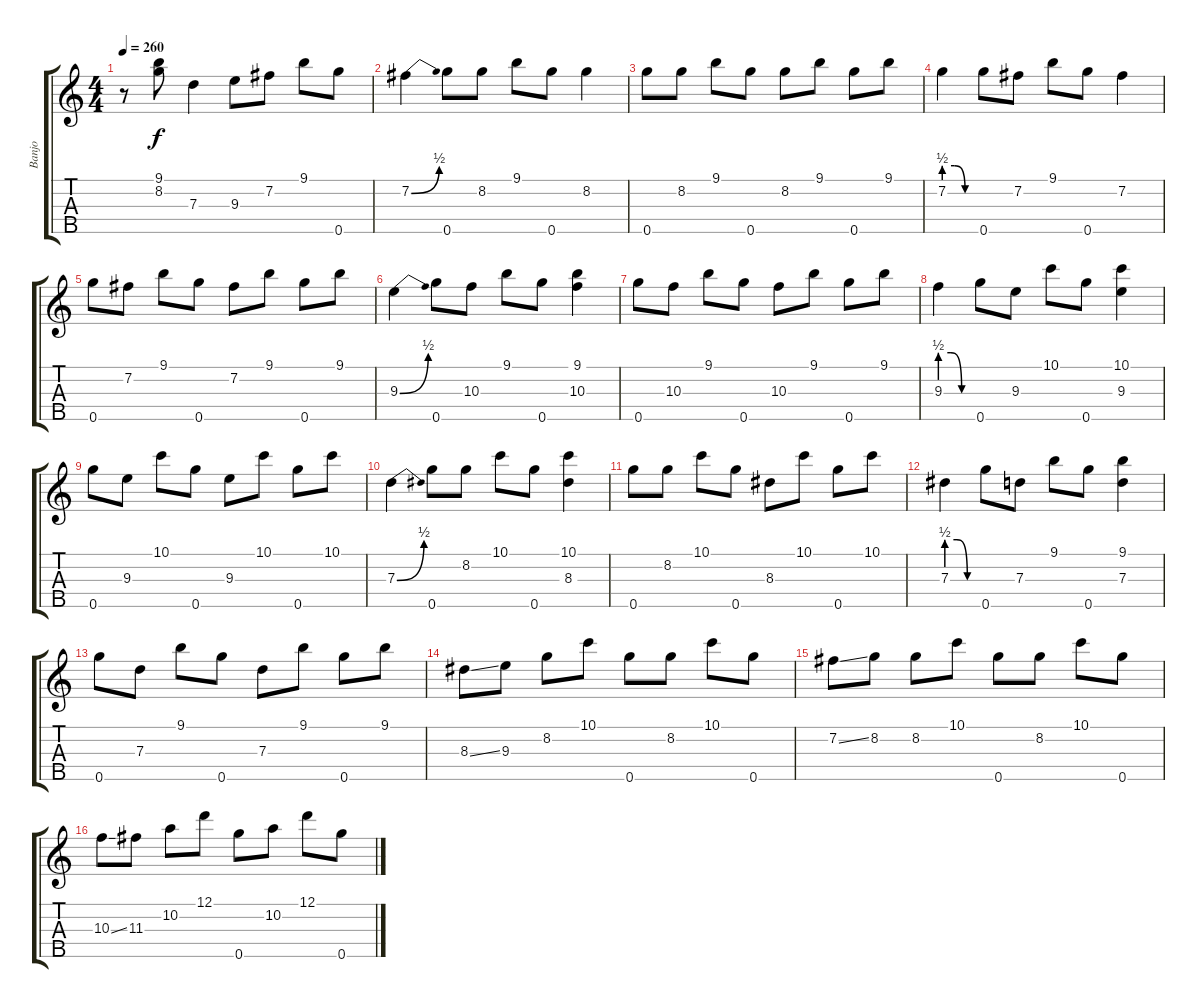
\track ("Banjo" "Banjo") {instrument banjo}
\staff {score tabs}
\tuning (D4 B3 G3 D3 G4) {hide}
\displaytranspose 12
\ts (4 4)
\tempo 260
\clef g2
\ks c
r.8{dy f instrument banjo} (9.1 8.2).8 7.3.4 9.3.8 7.2.8 9.1.8 0.5.8 |
7.2{be (bend 0 0 60 2)}.4 0.5.8 8.2.8 9.1.8 0.5.8 8.2.4 |
0.5.8 8.2.8 9.1.8 0.5.8 8.2.8 9.1.8 0.5.8 9.1.8 |
7.2{be (custom 0 2 20 2 40 0 60 0)}.4 0.5.8 7.2.8 9.1.8 0.5.8 7.2.4 |
0.5.8 7.2.8 9.1.8 0.5.8 7.2.8 9.1.8 0.5.8 9.1.8 |
9.3{be (bend 0 0 60 2)}.4 0.5.8 10.3.8 9.1.8 0.5.8 (9.1 10.3).4 |
0.5.8 10.3.8 9.1.8 0.5.8 10.3.8 9.1.8 0.5.8 9.1.8 |
9.3{be (custom 0 2 20 2 40 0 60 0)}.4 0.5.8 9.3.8 10.1.8 0.5.8 (10.1 9.3).4 |
0.5.8 9.3.8 10.1.8 0.5.8 9.3.8 10.1.8 0.5.8 10.1.8 |
7.3{be (bend 0 0 60 2)}.4 0.5.8 8.2.8 10.1.8 0.5.8 (10.1 8.3).4 |
0.5.8 8.2.8 10.1.8 0.5.8 8.3.8 10.1.8 0.5.8 10.1.8 |
7.3{be (custom 0 2 20 2 40 0 60 0)}.4 0.5.8 7.3.8 9.1.8 0.5.8 (9.1 7.3).4 |
0.5.8 7.3.8 9.1.8 0.5.8 7.3.8 9.1.8 0.5.8 9.1.8 |
8.3{ss}.8 9.3.8 8.2.8 10.1.8 0.5.8 8.2.8 10.1.8 0.5.8 |
7.2{ss}.8 8.2.8 8.2.8 10.1.8 0.5.8 8.2.8 10.1.8 0.5.8 |
10.3{ss}.8 11.3.8 10.2.8 12.1.8 0.5.8 10.2.8 12.1.8 0.5.8
